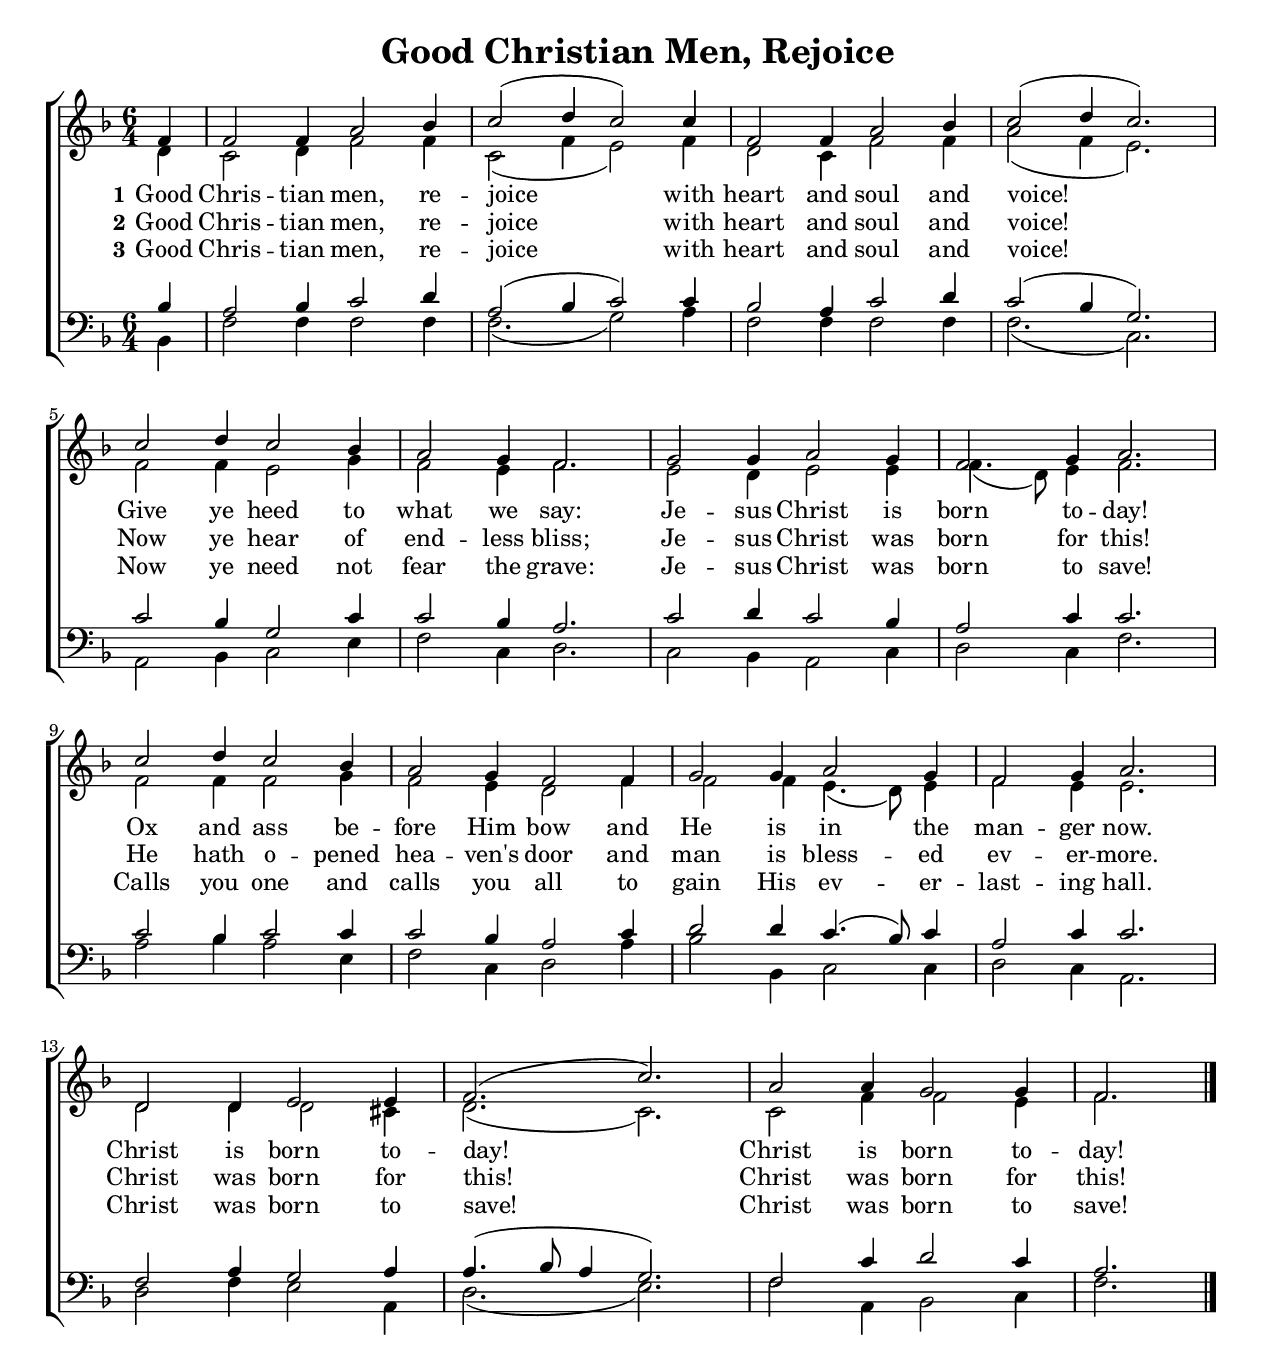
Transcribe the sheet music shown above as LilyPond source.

%lilypond input 


\version "2.16.2"
#(set-default-paper-size "letter")
#(set-global-staff-size 19)

\header {
  title = "Good Christian Men, Rejoice"
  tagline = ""
}


\paper {
% 	between-system-space = 0.3\cm
	between-system-padding = 0.3\cm
	after-title-space = 0.05\cm
    indent = 0
% 	ragged-bottom = ##f
% 	ragged-last-bottom = ##f
    %page-breaking = #ly:minimal-breaking
    %page-count = #2
    %system-count = #5

}

\include "deutsch.ly"

ScoreSettings = {
% 	\set Score.skipBars = ##t
% 	\override Staff.VerticalAxisGroup #'minimum-Y-extent = #'(-0 . 0)
% 	\set Staff.midiInstrument = "acoustic grand"
% 	\override Lyrics.VerticalAxisGroup #'minimum-Y-extent = #'(-0 . 0)
	% left-align all rehearsal marks
% 	\override Score.RehearsalMark #'self-alignment-X = #-1
% 	\override Score.RehearsalMark #'padding = #2.8
% 	\override Score.RehearsalMark #'font-size = #1
% 	\override Score.RehearsalMark #'font-shape = #'italic
%
	%\override Score.BarNumber  #'break-visibility = #end-of-line-invisible
	%\set Score.barNumberVisibility = #(every-nth-bar-number-visible 5)
}

GlobalSettings = \notemode
{	
	\key f \major
	\time 6/4
	\partial 4
% 	\autoBeamOff
	\revert Rest #'direction
	\revert MultiMeasureRest #'staff-position
}

dynamik = {}

tempos = {}

sopMusic = \relative c' {
    f4 | f2 f4 a2 b4 | c2 (d4 c2) c4 | f,2 f4 a2 b4 | c2 (d4 c2.) | \break
    c2 d4 c2 b4 | a2 g4 f2.   | g2 g4 a2 g4 | f2 g4 a2. | \break
    c2 d4 c2 b4 | a2 g4 f2 f4 | g2 g4 a2 g4 | f2 g4 a2. | \break
    d,2 d4 e2 e4 | f2. (c'2.)   | a2 a4 g2 g4 | f2. \bar"|."
}

altoMusic = \relative c' {
    d4 | c2 d4 f2 f4 | c2 (f4 e2) f4 | d2 c4 f2 f4 | a2 (f4 e2.) |
    f2 f4 e2 g4 | f2 e4 f2. | e2 d4 e2 e4 | f4. (d8) e4 f2. |
    f2 f4 f2 g4 | f2 e4 d2 f4 | f2 f4 e4. (d8) e4 | f2 e4 e2. |
                         % parenthesize natural?
    d2 d4 d2 cis4 | d2. (c2.) | c2 f4 f2 e4 | f2. \bar"|." 
}

tenorMusic = \relative c' {
    b4 | a2 b4 c2 d4 | a2 (b4 c2) c4 | b2 a4 c2 d4 | c2 (b4 g2.) |
    c2 b4 g2 c4 | c2 b4 a2. | c2 d4 c2 b4 | a2 c4 c2. |
    c2 b4 c2 c4 | c2 b4 a2 c4 | d2 d4 c4. (b8) c4 | a2 c4 c2. |
    f,2 a4 g2 a4 | a4. (b8 a4 g2.) | f2 c'4 d2 c4 | a2. \bar"|." 
}

bassMusic = \relative c' {
    b,4 | f'2 f4 f2 f4 | f2. (g2) a4 | f2 f4 f2 f4 | f2. (c2.) |
    a2 b4 c2 e4 | f2 c4 d2. | c2 b4 a2 c4 | d2 c4 f2. |
    a2 b4 a2 e4 | f2 c4 d2 a'4 | b2 b,4 c2 c4 | d2 c4 a2. |
    d2 f4 e2 a,4 | d2. (e2.) | f2 a,4 b2 c4 | f2. \bar"|." 
}

VerseI = \lyricmode
{
  \set stanza = "1"
  Good Chris -- tian men, re -- joice
  with heart and soul and voice!
  Give ye heed to what we say:
  Je -- sus Christ is born to -- day!
  Ox and ass be -- fore Him bow
  and He is in the man -- ger now.
  Christ is born to -- day!
  Christ is born to -- day!
}

VerseII = \lyricmode
{
  \set stanza = "2"
  Good Chris -- tian men, re -- joice
  with heart and soul and voice!
  Now ye hear of end -- less bliss;
  Je -- sus Christ was born for this!
  He hath o -- pened hea -- ven's door
  and man is bless -- ed ev -- er -- more.
  Christ was born for this!
  Christ was born for this!
}

VerseIII = \lyricmode
{
  \set stanza = "3"
  Good Chris -- tian men, re -- joice
  with heart and soul and voice!
  Now ye need not fear the grave:
  Je -- sus Christ was born to save!
  Calls you one and calls you all
  to gain His ev -- er -- last -- ing hall.
  Christ was born to save!
  Christ was born to save!
}

\score {
  \context ChoirStaff <<
    \ScoreSettings
    \context Staff = women <<
      \dynamik
      \tempos
      \dynamicUp
      \context Voice = sopranos { \voiceOne << \GlobalSettings \sopMusic >> }
      \context Voice = altos { \voiceTwo << \GlobalSettings \altoMusic >> }
      %\set Staff.instrument = \markup { \column { "S" \line {"A"} } }
    >>
    \context Lyrics = sopranosI \lyricsto sopranos \VerseI
    \context Lyrics = sopranosII \lyricsto sopranos \VerseII
    \context Lyrics = sopranosIII \lyricsto sopranos \VerseIII

    \context Staff = men <<
      \clef bass
      \dynamik
      \dynamicDown
      \context Voice = tenors { \voiceOne <<\GlobalSettings \tenorMusic >> }
      \context Voice = basses { \voiceTwo <<\GlobalSettings \bassMusic >> }
      %\set Staff.instrument = \markup { \column { "T" \line {"B"} } }
    >>
  >>
}

